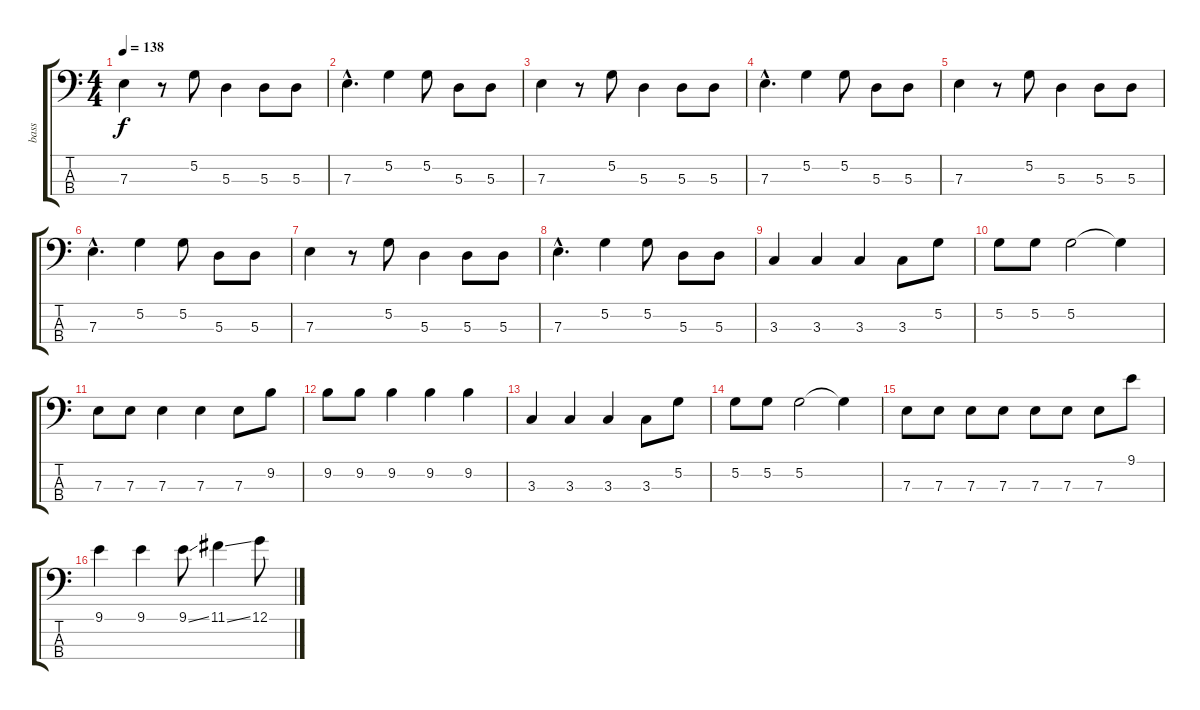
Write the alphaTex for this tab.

\track ("bass" "bass") {instrument electricbassfinger}
\staff {score tabs}
\tuning (G2 D2 A1 E1) {hide}
\ts (4 4)
\tempo 138
\clef f4
\ks c
7.3.4{dy f} r.8 5.2.8 5.3.4 5.3.8 5.3.8 |
7.3{hac}.4{d} 5.2.4 5.2.8 5.3.8 5.3.8 |
7.3.4 r.8 5.2.8 5.3.4 5.3.8 5.3.8 |
7.3{hac}.4{d} 5.2.4 5.2.8 5.3.8 5.3.8 |
7.3.4 r.8 5.2.8 5.3.4 5.3.8 5.3.8 |
7.3{hac}.4{d} 5.2.4 5.2.8 5.3.8 5.3.8 |
7.3.4 r.8 5.2.8 5.3.4 5.3.8 5.3.8 |
7.3{hac}.4{d} 5.2.4 5.2.8 5.3.8 5.3.8 |
3.3.4 3.3.4 3.3.4 3.3.8 5.2.8 |
5.2.8 5.2.8 5.2.2 5.2{t}.4 |
7.3.8 7.3.8 7.3.4 7.3.4 7.3.8 9.2.8 |
9.2.8 9.2.8 9.2.4 9.2.4 9.2.4 |
3.3.4 3.3.4 3.3.4 3.3.8 5.2.8 |
5.2.8 5.2.8 5.2.2 5.2{t}.4 |
7.3.8 7.3.8 7.3.8 7.3.8 7.3.8 7.3.8 7.3.8 9.1.8 |
9.1.4 9.1.4 9.1{ss}.8 11.1{ss}.4 12.1.8
